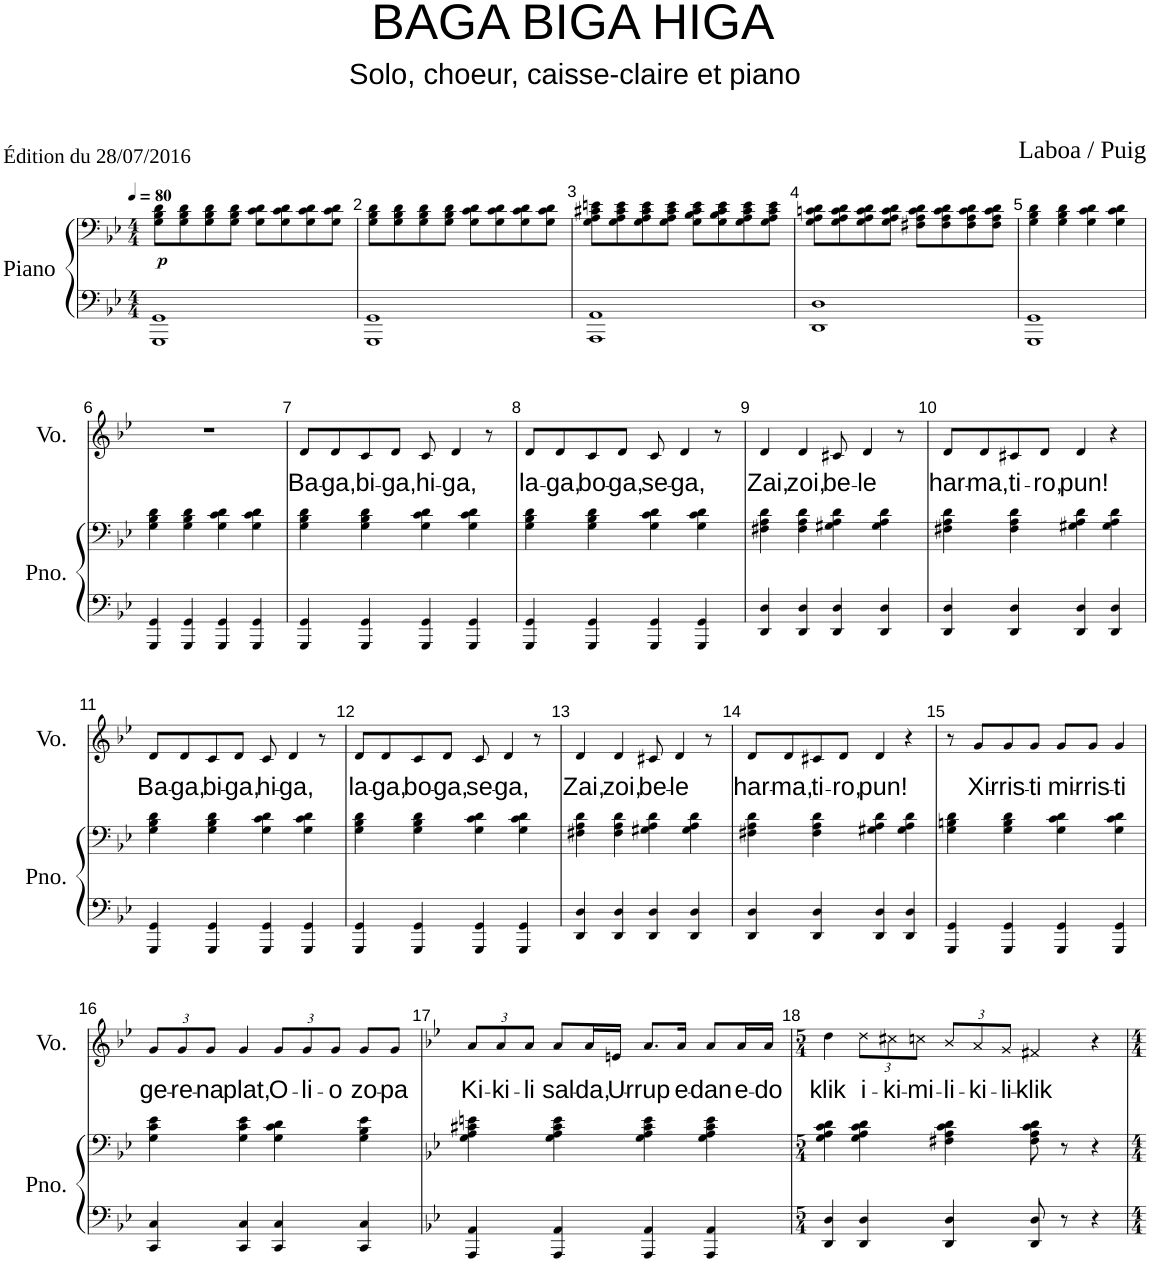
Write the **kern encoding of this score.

**kern	**kern	**dynam	**kern	**kern	**kern	**kern	**kern	**kern	**text
*part7	*part7	*part7	*part6	*part5	*part4	*part3	*part2	*part1	*part1
*staff8	*staff7	*staff7/8	*staff6	*staff5	*staff4	*staff3	*staff2	*staff1	*staff1
*I"Piano	*	*	*I"Snare Drum	*I"Voix	*I"Voix	*I"Voix	*I"Voix	*I"Voice	*
*I'Pno.	*	*	*I'Sn. Dr.	*I'Vx.	*I'Vx.	*I'Vx.	*I'Vx.	*I'Vo.	*
*	*	*	*stria1	*	*	*	*	*	*
*clefF4	*clefF4	*	*clefX	*clefG2	*clefG2	*clefG2	*clefG2	*clefG2	*
*k[b-e-]	*k[b-e-]	*	*k[]	*k[b-e-]	*k[b-e-]	*k[b-e-]	*k[b-e-]	*k[b-e-]	*
*M4/4	*M4/4	*	*M4/4	*M4/4	*M4/4	*M4/4	*M4/4	*M4/4	*
*MM80	*MM80	*	*MM80	*MM80	*MM80	*MM80	*MM80	*MM80	*
=1	=1	=1	=1	=1	=1	=1	=1	=1	=1
!	!	!LO:DY:a=2	!	!	!	!	!	!	!
1GGG 1GG	8G\ 8B-\ 8d\L	p	1r	1r	1r	1r	1r	1r	.
.	8G\ 8B-\ 8d\	.	.	.	.	.	.	.	.
.	8G\ 8B-\ 8d\	.	.	.	.	.	.	.	.
.	8G\ 8B-\ 8d\J	.	.	.	.	.	.	.	.
.	8G\ 8c\ 8d\L	.	.	.	.	.	.	.	.
.	8G\ 8c\ 8d\	.	.	.	.	.	.	.	.
.	8G\ 8c\ 8d\	.	.	.	.	.	.	.	.
.	8G\ 8c\ 8d\J	.	.	.	.	.	.	.	.
=2	=2	=2	=2	=2	=2	=2	=2	=2	=2
1GGG 1GG	8G\ 8B-\ 8d\L	.	1r	1r	1r	1r	1r	1r	.
.	8G\ 8B-\ 8d\	.	.	.	.	.	.	.	.
.	8G\ 8B-\ 8d\	.	.	.	.	.	.	.	.
.	8G\ 8B-\ 8d\J	.	.	.	.	.	.	.	.
.	8G\ 8c\ 8d\L	.	.	.	.	.	.	.	.
.	8G\ 8c\ 8d\	.	.	.	.	.	.	.	.
.	8G\ 8c\ 8d\	.	.	.	.	.	.	.	.
.	8G\ 8c\ 8d\J	.	.	.	.	.	.	.	.
=3	=3	=3	=3	=3	=3	=3	=3	=3	=3
1AAA 1AA	8G\ 8A\ 8c#X\ 8en\L	.	1r	1r	1r	1r	1r	1r	.
.	8G\ 8A\ 8c#\ 8e\	.	.	.	.	.	.	.	.
.	8G\ 8A\ 8c#\ 8e\	.	.	.	.	.	.	.	.
.	8G\ 8A\ 8c#\ 8e\J	.	.	.	.	.	.	.	.
.	8G\ 8B-\ 8c#\ 8e\L	.	.	.	.	.	.	.	.
.	8G\ 8B-\ 8c#\ 8e\	.	.	.	.	.	.	.	.
.	8G\ 8A\ 8c#\ 8e\	.	.	.	.	.	.	.	.
.	8G\ 8A\ 8c#\ 8e\J	.	.	.	.	.	.	.	.
=4	=4	=4	=4	=4	=4	=4	=4	=4	=4
1DD 1D	8G\ 8A\ 8cn\ 8d\L	.	1r	1r	1r	1r	1r	1r	.
.	8G\ 8A\ 8c\ 8d\	.	.	.	.	.	.	.	.
.	8G\ 8A\ 8c\ 8d\	.	.	.	.	.	.	.	.
.	8G\ 8A\ 8c\ 8d\J	.	.	.	.	.	.	.	.
.	8F#X\ 8A\ 8c\ 8d\L	.	.	.	.	.	.	.	.
.	8F#\ 8A\ 8c\ 8d\	.	.	.	.	.	.	.	.
.	8F#\ 8A\ 8c\ 8d\	.	.	.	.	.	.	.	.
.	8F#\ 8A\ 8c\ 8d\J	.	.	.	.	.	.	.	.
=5	=5	=5	=5	=5	=5	=5	=5	=5	=5
1GGG 1GG	4G\ 4B-\ 4d\	.	1r	1r	1r	1r	1r	1r	.
.	4G\ 4B-\ 4d\	.	.	.	.	.	.	.	.
.	4G\ 4c\ 4d\	.	.	.	.	.	.	.	.
.	4G\ 4c\ 4d\	.	.	.	.	.	.	.	.
!!LO:LB:g=z
=6	=6	=6	=6	=6	=6	=6	=6	=6	=6
4GGG/ 4GG/	4G\ 4B-\ 4d\	.	1r	1r	1r	1r	1r	1r	.
4GGG/ 4GG/	4G\ 4B-\ 4d\	.	.	.	.	.	.	.	.
4GGG/ 4GG/	4G\ 4c\ 4d\	.	.	.	.	.	.	.	.
4GGG/ 4GG/	4G\ 4c\ 4d\	.	.	.	.	.	.	.	.
=7	=7	=7	=7	=7	=7	=7	=7	=7	=7
!	!	!	!	!	!	!	!	!	!LO:LY:b
4GGG/ 4GG/	4G\ 4B-\ 4d\	.	1r	1r	1r	1r	1r	8d/L	Ba-
!	!	!	!	!	!	!	!	!	!LO:LY:b
.	.	.	.	.	.	.	.	8d/	-ga,
!	!	!	!	!	!	!	!	!	!LO:LY:b
4GGG/ 4GG/	4G\ 4B-\ 4d\	.	.	.	.	.	.	8c/	bi-
!	!	!	!	!	!	!	!	!	!LO:LY:b
.	.	.	.	.	.	.	.	8d/J	-ga,
!	!	!	!	!	!	!	!	!	!LO:LY:b
4GGG/ 4GG/	4G\ 4c\ 4d\	.	.	.	.	.	.	8c/	hi-
!	!	!	!	!	!	!	!	!	!LO:LY:b
.	.	.	.	.	.	.	.	4d/	-ga,
4GGG/ 4GG/	4G\ 4c\ 4d\	.	.	.	.	.	.	.	.
.	.	.	.	.	.	.	.	8r	.
=8	=8	=8	=8	=8	=8	=8	=8	=8	=8
!	!	!	!	!	!	!	!	!	!LO:LY:b
4GGG/ 4GG/	4G\ 4B-\ 4d\	.	1r	1r	1r	1r	1r	8d/L	la-
!	!	!	!	!	!	!	!	!	!LO:LY:b
.	.	.	.	.	.	.	.	8d/	-ga,
!	!	!	!	!	!	!	!	!	!LO:LY:b
4GGG/ 4GG/	4G\ 4B-\ 4d\	.	.	.	.	.	.	8c/	bo-
!	!	!	!	!	!	!	!	!	!LO:LY:b
.	.	.	.	.	.	.	.	8d/J	-ga,
!	!	!	!	!	!	!	!	!	!LO:LY:b
4GGG/ 4GG/	4G\ 4c\ 4d\	.	.	.	.	.	.	8c/	se-
!	!	!	!	!	!	!	!	!	!LO:LY:b
.	.	.	.	.	.	.	.	4d/	-ga,
4GGG/ 4GG/	4G\ 4c\ 4d\	.	.	.	.	.	.	.	.
.	.	.	.	.	.	.	.	8r	.
=9	=9	=9	=9	=9	=9	=9	=9	=9	=9
!	!	!	!	!	!	!	!	!	!LO:LY:b
4DD/ 4D/	4F#X\ 4A\ 4d\	.	1r	1r	1r	1r	1r	4d/	Zai,
!	!	!	!	!	!	!	!	!	!LO:LY:b
4DD/ 4D/	4F#\ 4A\ 4d\	.	.	.	.	.	.	4d/	zoi,
!	!	!	!	!	!	!	!	!	!LO:LY:b
4DD/ 4D/	4G#X\ 4A\ 4d\	.	.	.	.	.	.	8c#X/	be-
!	!	!	!	!	!	!	!	!	!LO:LY:b
.	.	.	.	.	.	.	.	4d/	-le
4DD/ 4D/	4G#\ 4A\ 4d\	.	.	.	.	.	.	.	.
.	.	.	.	.	.	.	.	8r	.
=10	=10	=10	=10	=10	=10	=10	=10	=10	=10
!	!	!	!	!	!	!	!	!	!LO:LY:b
4DD/ 4D/	4F#X\ 4A\ 4d\	.	1r	1r	1r	1r	1r	8d/L	har-
!	!	!	!	!	!	!	!	!	!LO:LY:b
.	.	.	.	.	.	.	.	8d/	-ma,
!	!	!	!	!	!	!	!	!	!LO:LY:b
4DD/ 4D/	4F#\ 4A\ 4d\	.	.	.	.	.	.	8c#X/	ti-
!	!	!	!	!	!	!	!	!	!LO:LY:b
.	.	.	.	.	.	.	.	8d/J	-ro,
!	!	!	!	!	!	!	!	!	!LO:LY:b
4DD/ 4D/	4G#X\ 4A\ 4d\	.	.	.	.	.	.	4d/	pun!
4DD/ 4D/	4G#\ 4A\ 4d\	.	.	.	.	.	.	4r	.
!!LO:LB:g=z
=11	=11	=11	=11	=11	=11	=11	=11	=11	=11
!	!	!	!	!	!	!	!	!	!LO:LY:b
4GGG/ 4GG/	4G\ 4B-\ 4d\	.	1r	1r	1r	1r	1r	8d/L	Ba-
!	!	!	!	!	!	!	!	!	!LO:LY:b
.	.	.	.	.	.	.	.	8d/	-ga,
!	!	!	!	!	!	!	!	!	!LO:LY:b
4GGG/ 4GG/	4G\ 4B-\ 4d\	.	.	.	.	.	.	8c/	bi-
!	!	!	!	!	!	!	!	!	!LO:LY:b
.	.	.	.	.	.	.	.	8d/J	-ga,
!	!	!	!	!	!	!	!	!	!LO:LY:b
4GGG/ 4GG/	4G\ 4c\ 4d\	.	.	.	.	.	.	8c/	hi-
!	!	!	!	!	!	!	!	!	!LO:LY:b
.	.	.	.	.	.	.	.	4d/	-ga,
4GGG/ 4GG/	4G\ 4c\ 4d\	.	.	.	.	.	.	.	.
.	.	.	.	.	.	.	.	8r	.
=12	=12	=12	=12	=12	=12	=12	=12	=12	=12
!	!	!	!	!	!	!	!	!	!LO:LY:b
4GGG/ 4GG/	4G\ 4B-\ 4d\	.	1r	1r	1r	1r	1r	8d/L	la-
!	!	!	!	!	!	!	!	!	!LO:LY:b
.	.	.	.	.	.	.	.	8d/	-ga,
!	!	!	!	!	!	!	!	!	!LO:LY:b
4GGG/ 4GG/	4G\ 4B-\ 4d\	.	.	.	.	.	.	8c/	bo-
!	!	!	!	!	!	!	!	!	!LO:LY:b
.	.	.	.	.	.	.	.	8d/J	-ga,
!	!	!	!	!	!	!	!	!	!LO:LY:b
4GGG/ 4GG/	4G\ 4c\ 4d\	.	.	.	.	.	.	8c/	se-
!	!	!	!	!	!	!	!	!	!LO:LY:b
.	.	.	.	.	.	.	.	4d/	-ga,
4GGG/ 4GG/	4G\ 4c\ 4d\	.	.	.	.	.	.	.	.
.	.	.	.	.	.	.	.	8r	.
=13	=13	=13	=13	=13	=13	=13	=13	=13	=13
!	!	!	!	!	!	!	!	!	!LO:LY:b
4DD/ 4D/	4F#X\ 4A\ 4d\	.	1r	1r	1r	1r	1r	4d/	Zai,
!	!	!	!	!	!	!	!	!	!LO:LY:b
4DD/ 4D/	4F#\ 4A\ 4d\	.	.	.	.	.	.	4d/	zoi,
!	!	!	!	!	!	!	!	!	!LO:LY:b
4DD/ 4D/	4G#X\ 4A\ 4d\	.	.	.	.	.	.	8c#X/	be-
!	!	!	!	!	!	!	!	!	!LO:LY:b
.	.	.	.	.	.	.	.	4d/	-le
4DD/ 4D/	4G#\ 4A\ 4d\	.	.	.	.	.	.	.	.
.	.	.	.	.	.	.	.	8r	.
=14	=14	=14	=14	=14	=14	=14	=14	=14	=14
!	!	!	!	!	!	!	!	!	!LO:LY:b
4DD/ 4D/	4F#X\ 4A\ 4d\	.	1r	1r	1r	1r	1r	8d/L	har-
!	!	!	!	!	!	!	!	!	!LO:LY:b
.	.	.	.	.	.	.	.	8d/	-ma,
!	!	!	!	!	!	!	!	!	!LO:LY:b
4DD/ 4D/	4F#\ 4A\ 4d\	.	.	.	.	.	.	8c#X/	ti-
!	!	!	!	!	!	!	!	!	!LO:LY:b
.	.	.	.	.	.	.	.	8d/J	-ro,
!	!	!	!	!	!	!	!	!	!LO:LY:b
4DD/ 4D/	4G#X\ 4A\ 4d\	.	.	.	.	.	.	4d/	pun!
4DD/ 4D/	4G#\ 4A\ 4d\	.	.	.	.	.	.	4r	.
=15	=15	=15	=15	=15	=15	=15	=15	=15	=15
4GGG/ 4GG/	4G\ 4Bn\ 4d\	.	1r	1r	1r	1r	1r	8r	.
!	!	!	!	!	!	!	!	!	!LO:LY:b
.	.	.	.	.	.	.	.	8g/L	Xi-
!	!	!	!	!	!	!	!	!	!LO:LY:b
4GGG/ 4GG/	4G\ 4B\ 4d\	.	.	.	.	.	.	8g/	-rris-
!	!	!	!	!	!	!	!	!	!LO:LY:b
.	.	.	.	.	.	.	.	8g/J	-ti
!	!	!	!	!	!	!	!	!	!LO:LY:b
4GGG/ 4GG/	4G\ 4c\ 4d\	.	.	.	.	.	.	8g/L	mi-
!	!	!	!	!	!	!	!	!	!LO:LY:b
.	.	.	.	.	.	.	.	8g/J	-rris-
!	!	!	!	!	!	!	!	!	!LO:LY:b
4GGG/ 4GG/	4G\ 4c\ 4d\	.	.	.	.	.	.	4g/	-ti
!!LO:LB:g=z
=16	=16	=16	=16	=16	=16	=16	=16	=16	=16
*	*	*	*	*	*	*	*	*Xbrackettup	*
!	!	!	!	!	!	!	!	!	!LO:LY:b
4CC/ 4C/	4G\ 4c\ 4e-\	.	1r	1r	1r	1r	1r	12g/L	ge-
!	!	!	!	!	!	!	!	!	!LO:LY:b
.	.	.	.	.	.	.	.	12g/	-re-
!	!	!	!	!	!	!	!	!	!LO:LY:b
.	.	.	.	.	.	.	.	12g/J	-na
!	!	!	!	!	!	!	!	!	!LO:LY:b
4CC/ 4C/	4G\ 4c\ 4e-\	.	.	.	.	.	.	4g/	plat,
!	!	!	!	!	!	!	!	!	!LO:LY:b
4CC/ 4C/	4G\ 4c\ 4d\	.	.	.	.	.	.	12g/L	O-
!	!	!	!	!	!	!	!	!	!LO:LY:b
.	.	.	.	.	.	.	.	12g/	-li-
!	!	!	!	!	!	!	!	!	!LO:LY:b
.	.	.	.	.	.	.	.	12g/J	-o
!	!	!	!	!	!	!	!	!	!LO:LY:b
4CC/ 4C/	4G\ 4B-\ 4e-\	.	.	.	.	.	.	8g/L	zo-
!	!	!	!	!	!	!	!	!	!LO:LY:b
.	.	.	.	.	.	.	.	8g/J	-pa
=17	=17	=17	=17	=17	=17	=17	=17	=17	=17
*k[b-e-]	*k[b-e-]	*	*	*k[b-e-]	*k[b-e-]	*k[b-e-]	*k[b-e-]	*k[b-e-]	*
!	!	!	!	!	!	!	!	!	!LO:LY:b
4AAA/ 4AA/	4G\ 4A\ 4c#X\ 4en\	.	1r	1r	1r	1r	1r	12a/L	Ki-
!	!	!	!	!	!	!	!	!	!LO:LY:b
.	.	.	.	.	.	.	.	12a/	-ki-
!	!	!	!	!	!	!	!	!	!LO:LY:b
.	.	.	.	.	.	.	.	12a/J	-li
!	!	!	!	!	!	!	!	!	!LO:LY:b
4AAA/ 4AA/	4G\ 4A\ 4c#\ 4e\	.	.	.	.	.	.	8a/L	sal-
!	!	!	!	!	!	!	!	!	!LO:LY:b
.	.	.	.	.	.	.	.	16a/L	-da,
!	!	!	!	!	!	!	!	!	!LO:LY:b
.	.	.	.	.	.	.	.	16en/JJ	U-
!	!	!	!	!	!	!	!	!	!LO:LY:b
4AAA/ 4AA/	4G\ 4A\ 4c#\ 4e\	.	.	.	.	.	.	8.a/L	-rrup
!	!	!	!	!	!	!	!	!	!LO:LY:b
.	.	.	.	.	.	.	.	16a/Jk	e-
!	!	!	!	!	!	!	!	!	!LO:LY:b
4AAA/ 4AA/	4G\ 4A\ 4c#\ 4e\	.	.	.	.	.	.	8a/L	-dan
!	!	!	!	!	!	!	!	!	!LO:LY:b
.	.	.	.	.	.	.	.	16a/L	e-
!	!	!	!	!	!	!	!	!	!LO:LY:b
.	.	.	.	.	.	.	.	16a/JJ	-do
=18	=18	=18	=18	=18	=18	=18	=18	=18	=18
*M5/4	*M5/4	*	*M5/4	*M5/4	*M5/4	*M5/4	*M5/4	*M5/4	*
!	!	!	!	!	!	!	!	!	!LO:LY:b
4DD/ 4D/	4G\ 4A\ 4c\ 4d\	.	4%5r	4%5r	4%5r	4%5r	4%5r	4dd\	klik
!	!	!	!	!	!	!	!	!	!LO:LY:b
4DD/ 4D/	4G\ 4A\ 4c\ 4d\	.	.	.	.	.	.	12dd\L	i-
!	!	!	!	!	!	!	!	!	!LO:LY:b
.	.	.	.	.	.	.	.	12cc#X\	-ki-
!	!	!	!	!	!	!	!	!	!LO:LY:b
.	.	.	.	.	.	.	.	12ccn\J	-mi-
!	!	!	!	!	!	!	!	!	!LO:LY:b
4DD/ 4D/	4F#X\ 4A\ 4c\ 4d\	.	.	.	.	.	.	12b-/L	-li-
!	!	!	!	!	!	!	!	!	!LO:LY:b
.	.	.	.	.	.	.	.	12a/	-ki-
!	!	!	!	!	!	!	!	!	!LO:LY:b
.	.	.	.	.	.	.	.	12g/J	-li-
!	!	!	!	!	!	!	!	!	!LO:LY:b
8DD/ 8D/	8F#\ 8A\ 8c\ 8d\	.	.	.	.	.	.	4f#X/	-klik
8r	8r	.	.	.	.	.	.	.	.
4r	4r	.	.	.	.	.	.	4r	.
=	=	=	=	=	=	=	=	=	=
*-	*-	*-	*-	*-	*-	*-	*-	*-	*-
